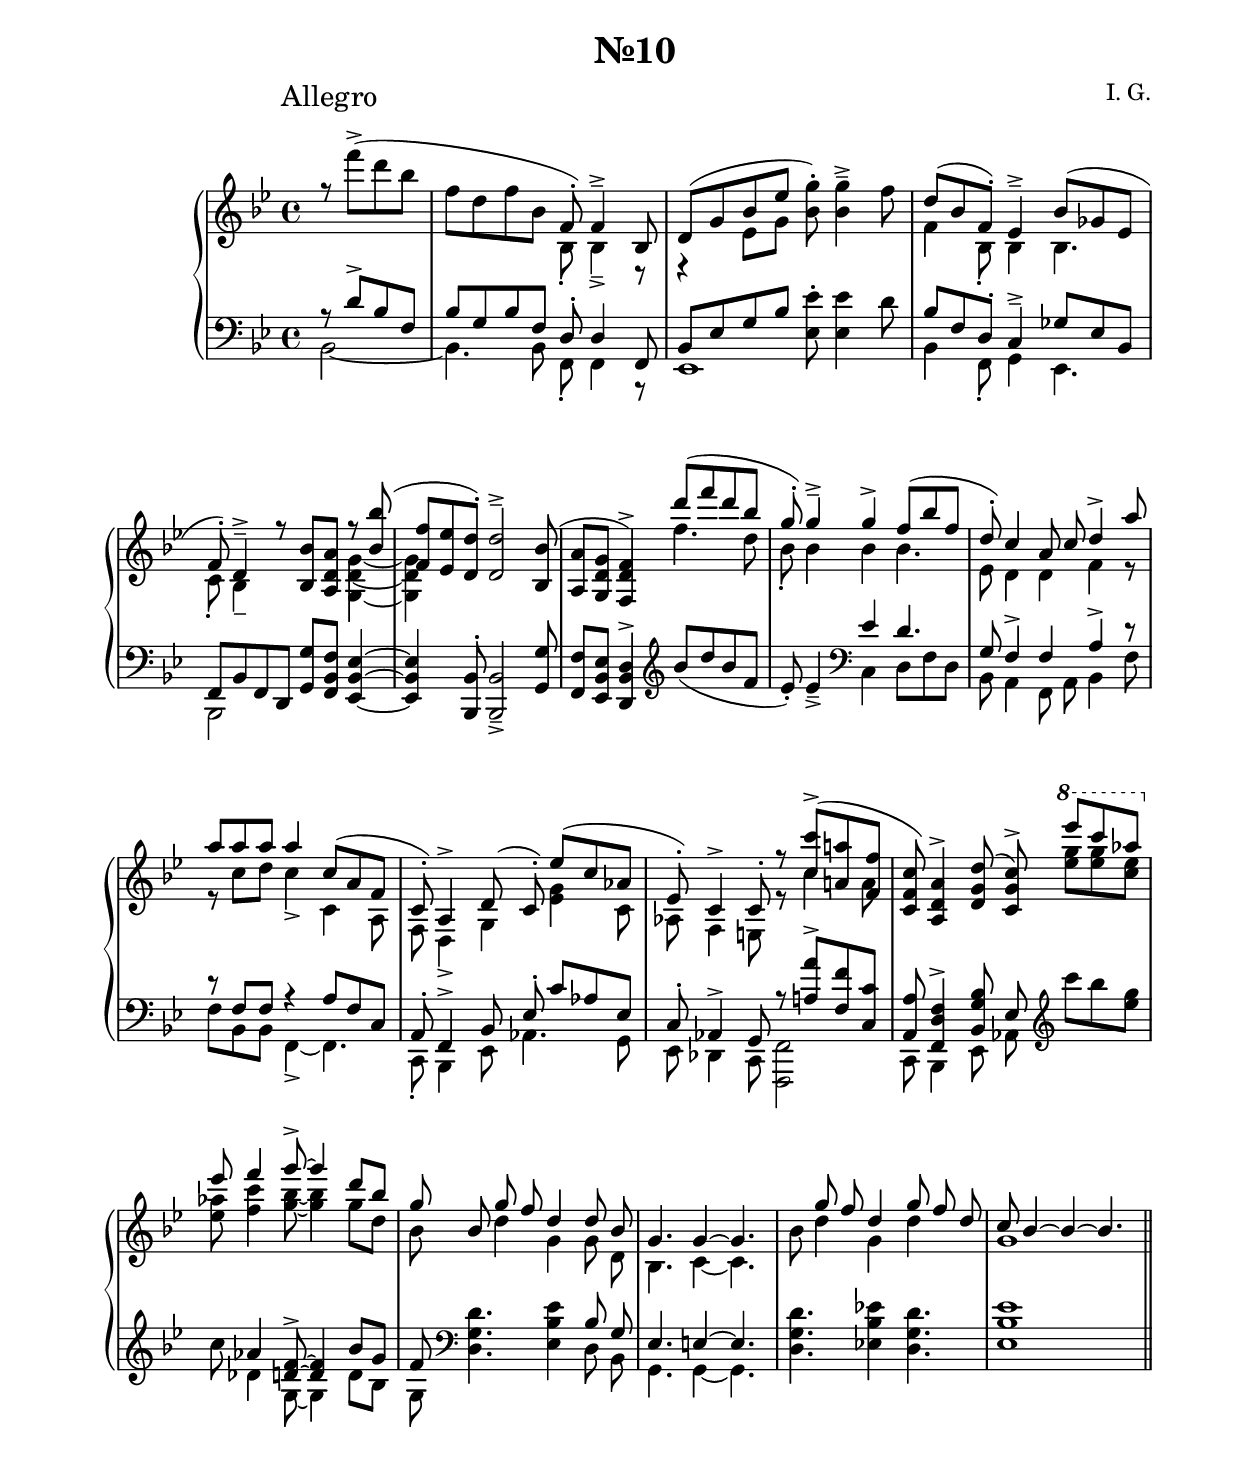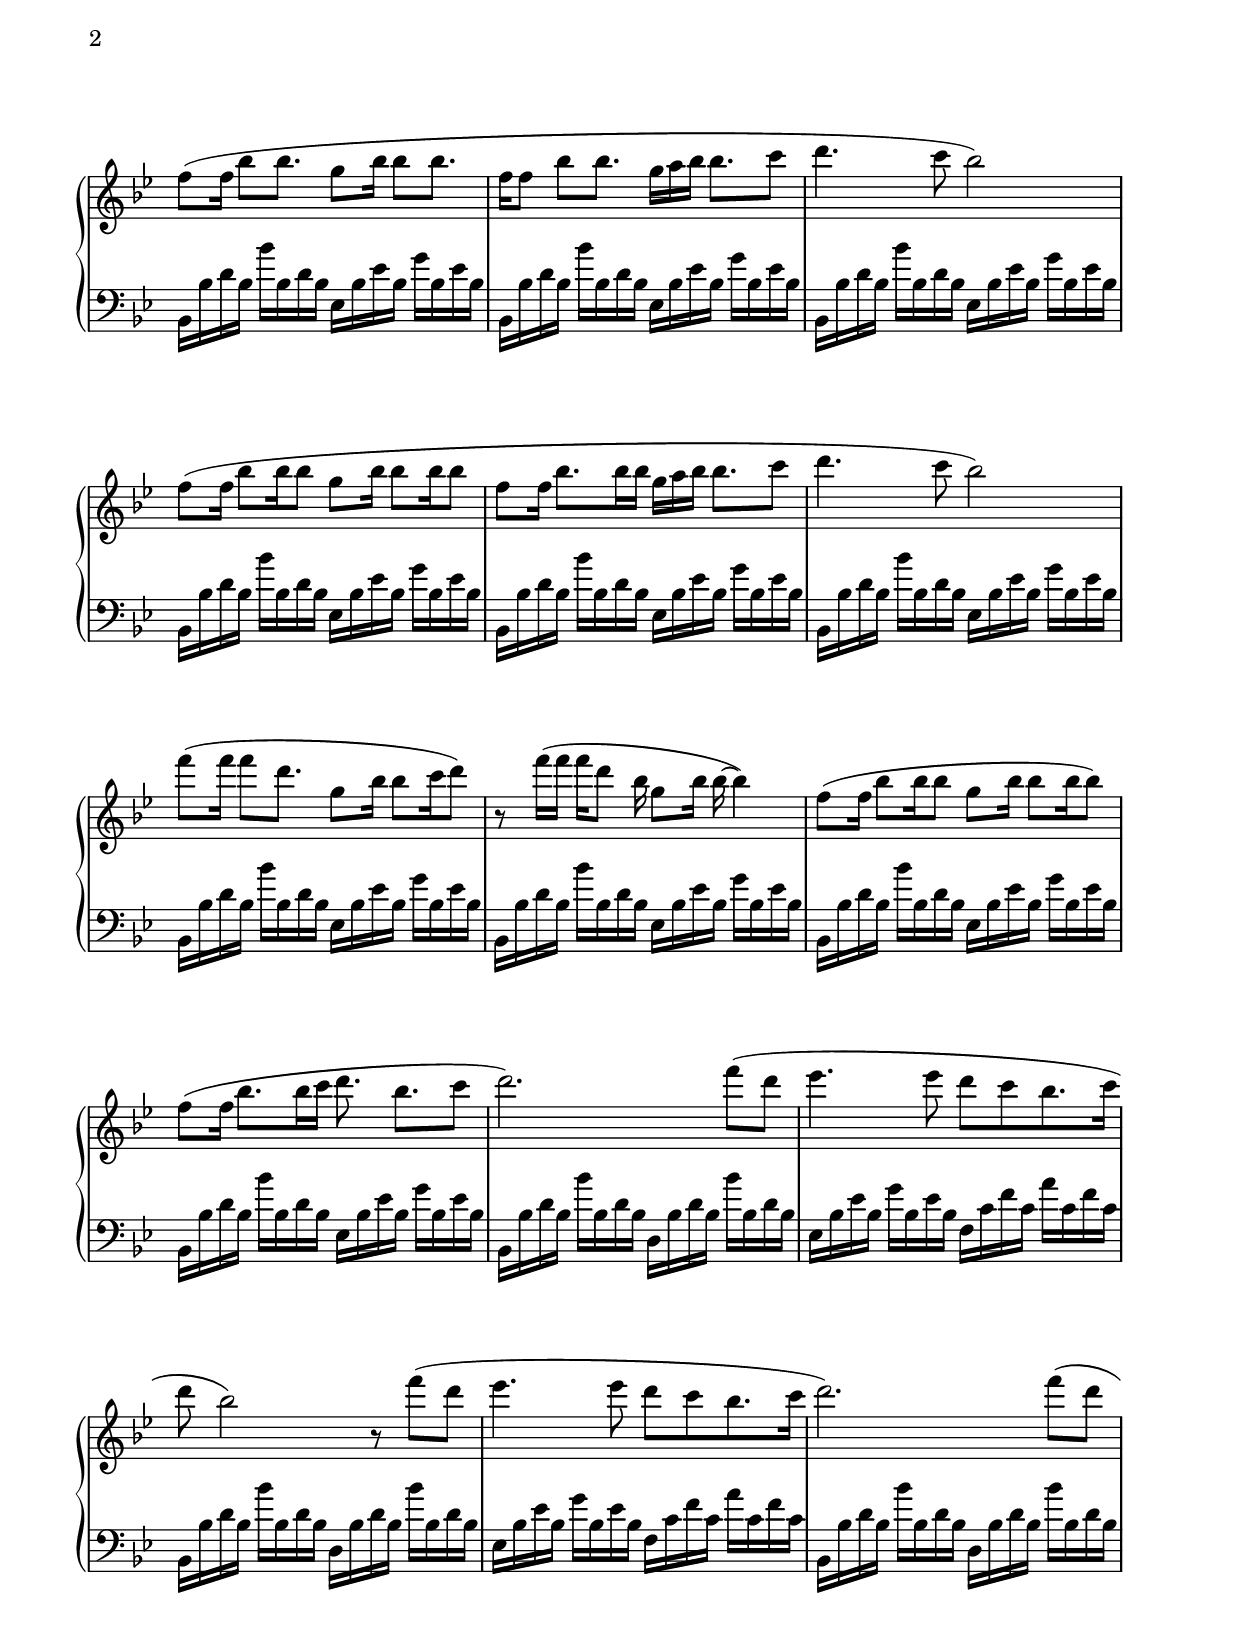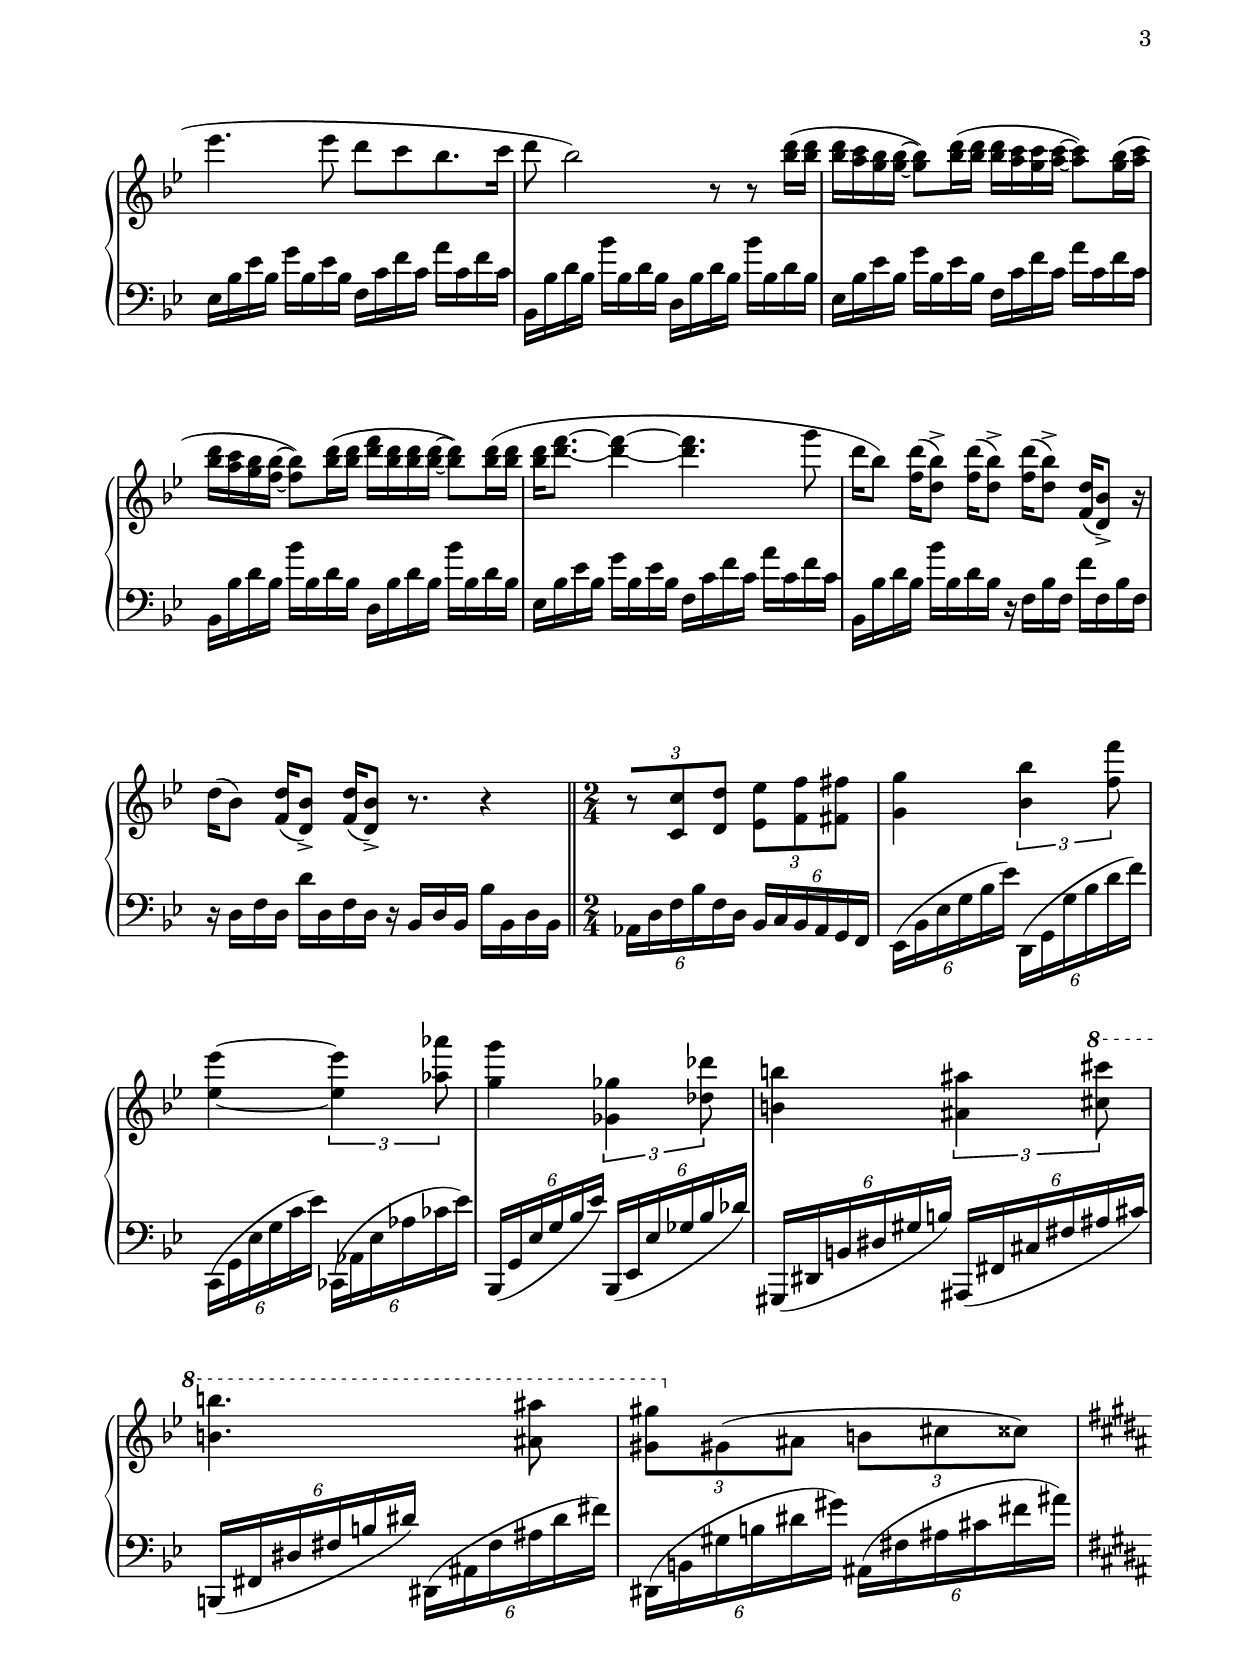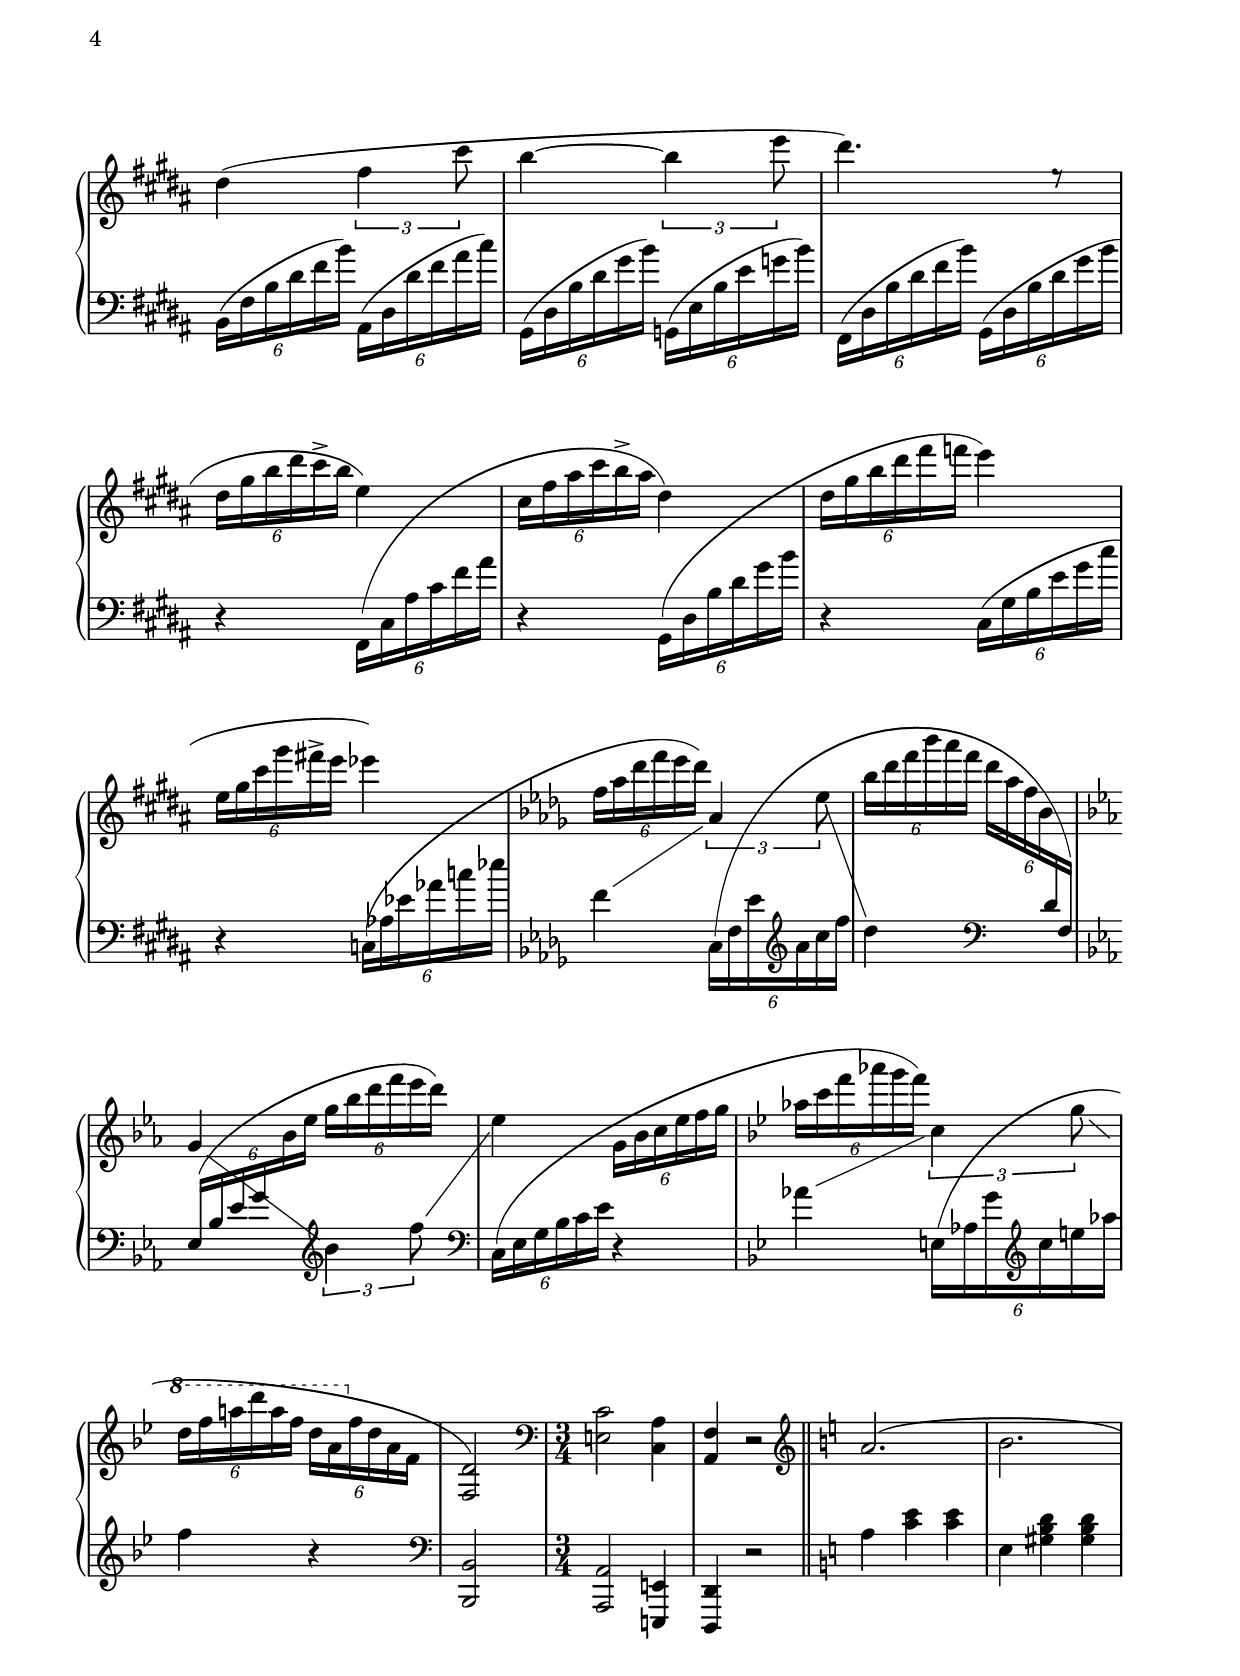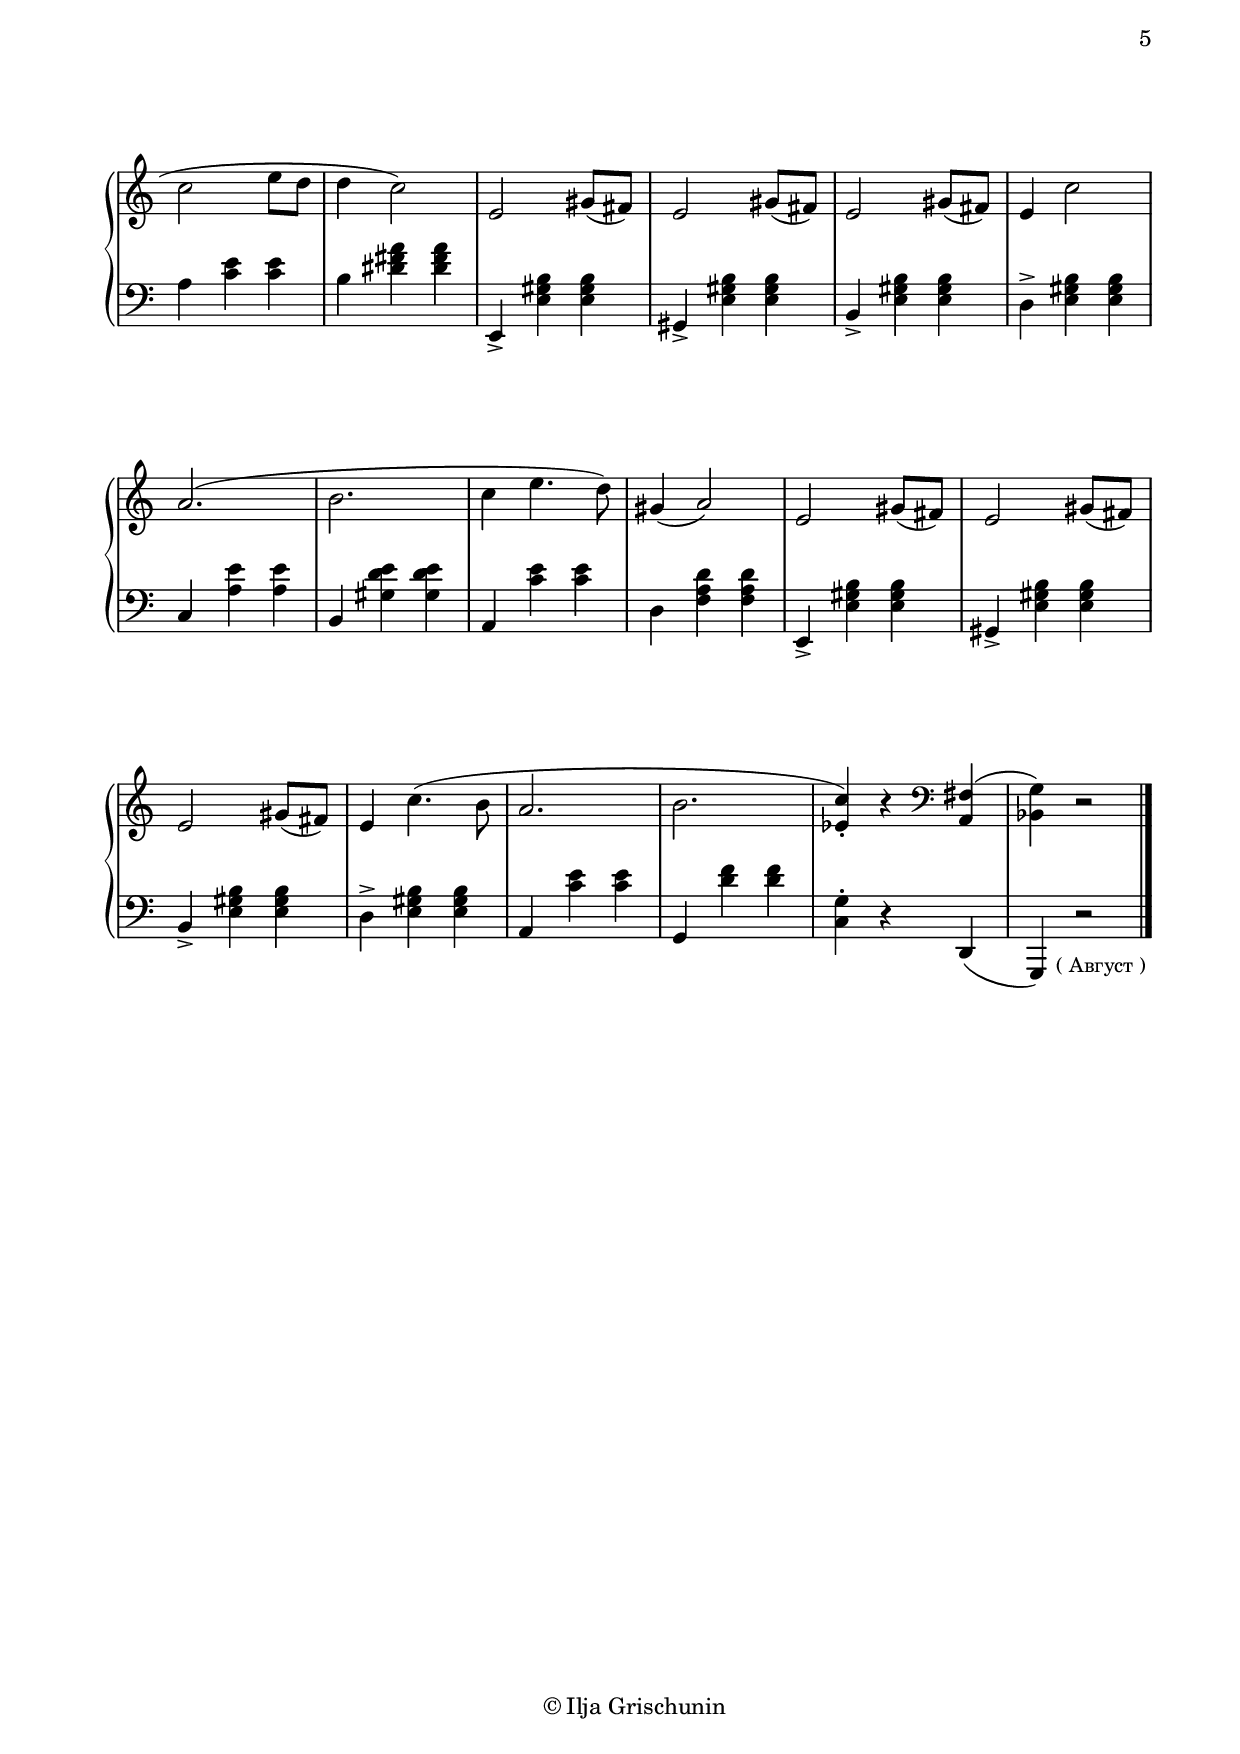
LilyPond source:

\version "2.18.0"

\language "deutsch"

\header {
  title = "№10"
  %meter = "Allegro"
  composer = "I. G."
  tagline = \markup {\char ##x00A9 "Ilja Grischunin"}
}

\paper {
  #(set-paper-size "a4")
  top-system-spacing #'basic-distance = #25
  top-markup-spacing #'basic-distance = #25
  %markup-system-spacing #'basic-distance = #25
  system-system-spacing #'basic-distance = #25
  last-bottom-spacing #'basic-distance = #25
  two-sided = ##t
  inner-margin = 20
  outer-margin = 15
}

\layout {
  \context {
    \PianoStaff
    \consists #Span_stem_engraver
  }
  \context{
    \Score
    \override StaffGrouper.staff-staff-spacing.basic-distance = #13
    \remove "Bar_number_engraver"
  }
}

\version "2.18.0"

\language "deutsch"

%%%%%%%%%%% RH %%%%%%%%%%%%
rechtsZehn = {
  \clef treble
  \key b \major
  \time 4/4
  \once\override Score.RehearsalMark.extra-offset = #'(1 . 2)
  \mark "Allegro"
  %\override Staff.Clef #'break-visibility = #begin-of-line-visible
  %\override Staff.Clef #'explicitClefVisibility = #begin-of-line-visible
  %\override Staff.TimeSignature #'break-visibility = #begin-of-line-visible
  %\set Staff.explicitKeySignatureVisibility = #begin-of-line-visible
  %\override Staff.KeyCancellation #'break-visibility = #all-invisible
  %\override Staff.KeyCancellation #'explicitKeySignatureVisibility = #all-invisible
  \set Staff.printKeyCancellation = ##f
  <<
    {
      \partial 2 r8\stemDown f'''->( d''' b''
      f'' d'' f'' b'\stemNeutral f'-.) f'4->-- b8
      d'( g' b' es''\stemDown <b' g''>-.)<b' g''>4->-- f''8\stemUp
      d''( b' f'-.) es'4->-- b'8( ges' es' f'-.) d'4->-- r8<b b'><a d' a'> r <b' b''>(
      <f' f''><es' es''><d' d''>-.)<d' d''>2->-- <b b'>8(
      <a a'><g d' g'><f d' f'>4->) d'''8( f''' d''' b'' g''-.) g''4->-- g''-> f''8( b'' f''
      d''-.) c''4 a'8 c'' d''4-> a''8 a'' a'' a'' a''4 c''8( a' f'
      c'-.) a4-> d'8( c'-.)\noBeam es''( c'' as'
      es'-.) c'4-> c'8-. r <c'' c'''>->(<a'! a''!><f' f''>
      <c' f' c''>)<a d' a'>4-><d' g' d''>8(<c' g' c''>->)\noBeam
      \ottava #1
      \set Staff.ottavation = #"8"
      es'''' c'''' as'''
      \ottava #0
      es''' f'''4 g'''8->~g'''4 d'''8 b''
      \autoBeamOff
      g'' b' g'' f'' d''4 d''8 b' g'4. g'4~g'4.
      s8 g'' f'' d''4 g''8 f'' d'' c'' b'4~b'~b'4.
    }
    \\
    {
      s2 s b8-. b4->-- r8 r4 es'8 g' s2
      f'4 b8-. b4 b4. c'8-. b4-- s8 s4 <g d' g'>~q s2. s2 f''4. d''8 b'-. b'4 b'4 b'4.
      es'8 d'4 d' f' r8 r c'' d'' c''4-> c'4 a8
      f d4-> g <es' g'> c'8 as f4 e8 r
      c''4 a'8 s2 s8 <es''' g'''> q <c''' es'''>
      <es'' as''><f'' c'''>4<g'' b''>8~q4 g''8 d''
      \autoBeamOff
      b' s d''4 g' g'8 d' b4. c'4~c'4. b'8 d''4 g' d'' s8 g'1
    }
  >>
  \bar "||"\break
  \relative b'' {
    \override Slur.positions = #'(1 . 1)
    f8[(f16]b8[b8.]g8[b16]b8[b8.]f16[f8]b[b8.]g16[a b]b8.[c8]d4.c8b2)
    f8[(f16]b8[b16b8]g[b16]b8[b16b8]f8[f16]b8.[b16b]g[ a b]b8.[c8]d4.c8b2)
    f'8[(f16]f8[d8.]g,8[b16]b8[c16d8])r f16[(f]f[d8] b16g8[b16]b~b4)
    f8[(f16]b8[b16b8]g[b16]b8[b16b8])f8[(f16]b8.[b16c]d8.b[c8]d2.)f8(d
    es4.es8d[ c b8.c16]d8b2)r8f'8(d
    es4.es8d[ c b8.c16]d2.)f8(d
    es4.es8d[ c b8.c16]d8b2)r8r<b d>16(q
    q<a c><g b>q~q8)<b d>16(q q<a c><g c><a c>~q8)<g b>16(<a c>
    <b d><a c><g b><f b>~q8)<b d>16(q<d f><b d>q q~q8)q16(q q<d f>8.~q4~q4.g8
    d16[b8])\repeat unfold 3 {<f d'>16[(<d b'>8]->)}<f, d'>16[(<d b'>8]->)r16
    d'16([b8])\repeat unfold 2 {<f d'>16[(<d b'>8]->)}r8. r4\bar "||"
    \time 2/4
    \times 2/3{r8[<c c'><d d'>]}\times 2/3{<es es'><f f'><fis fis'>}
    <g g'>4\times 2/3{<b b'>4<f' f'>8}<es es'>4~\times 2/3{<es es'>4<as as'>8}
    <g g'>4\times 2/3{<ges, ges'>4<des' des'>8}
    <h h'>4\times 2/3{
      <ais ais'>4
      \ottava #1
      \set Staff.ottavation = #"8"
      <cis' cis'>8
    }<h h'>4.<ais ais'>8
    \times 2/3{
      <gis gis'>8
      \ottava #0
      gis,( ais
    }\times 2/3{h8 cis cisis)}%\break
    \key h \major
    dis4(\times 2/3{fis4 cis'8}h4~\times 2/3{h4 e8}dis4.) e,8\rest
    \change Staff = LH
    r4 \tuplet 6/4 4 {
      \shape #'((0 . -12) (0 . 1) (0.5 . 2) (0 . -4)) Slur
      fis,,,16( cis' ais' cis fis ais\change Staff = RH cis fis ais cis h-> ais
    }
    dis,4)
    \change Staff = LH
    r4 \tuplet 6/4 4 {
      cis,,16( gis' h e gis cis \change Staff = RH e gis cis gis' fis!-> e
    }
    es4)\key b \minor
    \change Staff = LH
    f,,\once\showStaffSwitch
    \change Staff = RH \times 2/3{as4 es'8}
    \once\showStaffSwitch
    \change Staff = LH des4\clef bass s4
    \change Staff = RH
    \key es \major
    g,4\once\showStaffSwitch
    \change Staff = LH
    \clef treble
    \times 2/3{b4 f'8}\once\showStaffSwitch
    \clef bass
    \change Staff = RH
    es4\change Staff = LH r4\key g \minor as,\once\showStaffSwitch
    \change Staff = RH \times 2/3{c4 g'8}\once\showStaffSwitch
    \change Staff = LH f4
    r \clef bass <b,,,, b'>2\change Staff = RH
    <e' c'>2<c a'>4<a f'> r2\bar "||"
    \key a \minor
    \clef treble
    \set Staff.printKeyCancellation = ##f
    a''2.( h c2 e8 d d4 c2) \repeat unfold 3 {e,2 gis8(fis)} e4 c'2
    a2.( h c4 e4. d8) gis,4( a2)\repeat unfold 3 {e2 gis8(fis)} e4 c'4.( h8
    a2. h <es, c'>4-.)r\clef bass <a,, fis'>(<b g'>) r2 \bar "|."
    \override Score.RehearsalMark.self-alignment-X = #RIGHT
    \override Score.RehearsalMark.direction = #DOWN
    \override Score.RehearsalMark.extra-offset = #'(0 . -1)
    \mark \markup {\small{( Август )}}
  }
}
%%%%%%%%%%% LH %%%%%%%%%%%%
linksZehn = {
  \clef bass
  \key b \major
  \time 4/4
  %\override Staff.Clef #'break-visibility = #begin-of-line-visible
  %\override Staff.Clef #'explicitClefVisibility = #begin-of-line-visible
  %\override Staff.TimeSignature #'break-visibility = #begin-of-line-visible
  %\set Staff.explicitKeySignatureVisibility = #begin-of-line-visible
  %\override Staff.KeyCancellation #'break-visibility = #all-invisible
  %\override Staff.KeyCancellation #'explicitKeySignatureVisibility = #all-invisible
  \set Staff.printKeyCancellation = ##f
  <<
    {
      r8 d'-> b f b g b f d-. d4 f,8
      b, es g b\stemDown <es es'>-.<es es'>4 d'8\stemUp
      b f d-. c4->-- ges8 es b, f, b, f, d, <g, g><f, b, f><es,_~ b,~ es~>4
      q <b,, b,>8-. q2_>_- <g, g>8<f, f><es, b, es><d, b, d>4->
      \clef treble
      \stemNeutral b'8_( d'' b' f' es'_.) es'4_>_-\stemUp
      \clef bass
      es'4 d'4. g8 f4-> f a-> r8 r f f r4 a8 f c
      a,-. f,4-> b,8 es-.\noBeam c' as es c-. as,4-> g,8 r <a! a'>-><f f'><c c'>
      <a, a><f, d f>4-><b, g b>8 es s4. s8 as'4 <d' f'>8->~q4 b'8 g'
      \autoBeamOff
      f'8 s4. s4 b8 g es4. e4~e4. s1 s1
    }
    \\
    {
      b,2~b,4. b,8 f,-. f,4 r8 es,1 b,4 f,8-. g,4 es,4. b,,2 s s1 s2 s
      s4. c4 d8 f d b, a,4 f,8 a, b,4 f8 f b, b, f,4->~f,4.
      c,8-. b,,4 es,8 as,4. g,8 es, des,4 c,8 <f,, f,>2
      c,8 b,,4 es,8 as,\noBeam\clef treble c''' b'' <es'' g''>
      c'' des'4 g8~g4 d'8 b
      \autoBeamOff
      g\clef bass <d g d'>4.<es b es'>4 d8 b, g,4. g,4~g,4.
      <d g d'>4.<es! b es'!>4<d g d'>4.<es b es'>1
    }
  >>
  \relative b {
    \repeat unfold 10
    {
      b,16 b' d  b b' b, d  b
      es,  b' es b g' b, es b
    }
    \repeat unfold 5 {
      b,  b' d  b b' b, d  b
      d,  b' d  b b' b, d  b
      es, b' es b g' b, es b
      f   c' f  c a' c, f  c
    }
    b, b' d b b' b, d b
    r f b f f' f, b f
    r d f d d' d, f d
    r b d b b' b, d b
    \tuplet 6/4 4 {
      as16d f b f d b c b as g f
      es( b' es g b es)
      d,,( g g' b d f)
      c,,( g' es' g c es)
      ces,,( as' es' as ces es)
      b,,( g' es' g b es)
      b,,( es es' ges b des)
      gis,,,( dis' h' dis gis h)
      ais,,( fis' cis' fis ais cis)
      h,,( fis' dis' fis h dis)
      dis,,( ais' fis' ais dis fis)
      dis,,( h' gis' h dis gis)
      ais,,( fis' ais cis fis ais)
      \key h \major
      h,,( fis' h dis fis h)
      ais,,( dis dis' fis ais cis)
      gis,,(dis' h' dis gis h)
      g,,( e' h' e g h)
      fis,,( dis' h' dis fis h)
      gis,,( dis' h' dis gis h\change Staff = RH dis gis h dis cis-> h
    }
    e,4)
    \change Staff = LH r4
    \tuplet 6/4 4{
      gis,,,16( dis' h' dis gis h\change Staff = RH dis gis h dis fis f
    }
    e4)
    \change Staff = LH r4
    \tuplet 6/4 4{
      c,,,16( as' es' as c es\key b \minor \change Staff = RH f as des f es des)\change Staff = LH
      \shape #'((0 . -7) (0 . 1) (0.5 . 2) (0 . -2)) Slur
      c,,,( f es'\clef treble as c f \change Staff = RH b des f b as f des as f b,\change Staff = LH des, f,)
      \key es \major
      \shape #'((0 . -2.5) (0 . 1) (0.5 . 2) (0 . -1.3)) Slur
      es( b' es g\change Staff = RH b es g b d f es d)\change Staff = LH
      c,,,( es g b c es\change Staff = RH g b c es f g \key g \minor  as c f as g f)\change Staff = LH
      \shape #'(((0 . -3) (0 . 5) (-2 . 10) (0 . 10))
                ((0 . 0) (0 . 0) (0 . 0) (-0.5 . -3.5))
                ) Slur
      e,,,( as g'\clef treble c e as\change Staff = RH \ottava #1 d f a! d a f d a\ottava #0 f d a f
    }
    <f, d'>2)
    \time 3/4
    \clef bass \change Staff = LH
    <a,, a'>2<e e'>4<d d'> r2\key a \minor
    a'''4<c e> q e, <gis h d> q a4<c e> q h <dis fis a> q
    e,,-><e' gis h> q gis,-><e' gis h> q h-><e gis h> q d-><e gis h> q
    c <a' e'> q h, <gis' d' e> q a, <c' e> q d, <f a d> q
    e,-><e' gis h> q gis,-><e' gis h> q h-><e gis h> q d-><e gis h> q
    a, <c' e> q g, <d'' f> q <c, g'>-. r d,( g,) r2
  }
}
%%%%%%%%%%%%D%%%%%%%%%%%%
dynamicZehn = {
  \override Hairpin.to-barline = ##f

}


\score {
  \new PianoStaff <<
    \new Staff = "RH" \rechtsZehn
    \new Dynamics = "DYN" \dynamicZehn
    \new Staff = "LH" \linksZehn
  >>
}